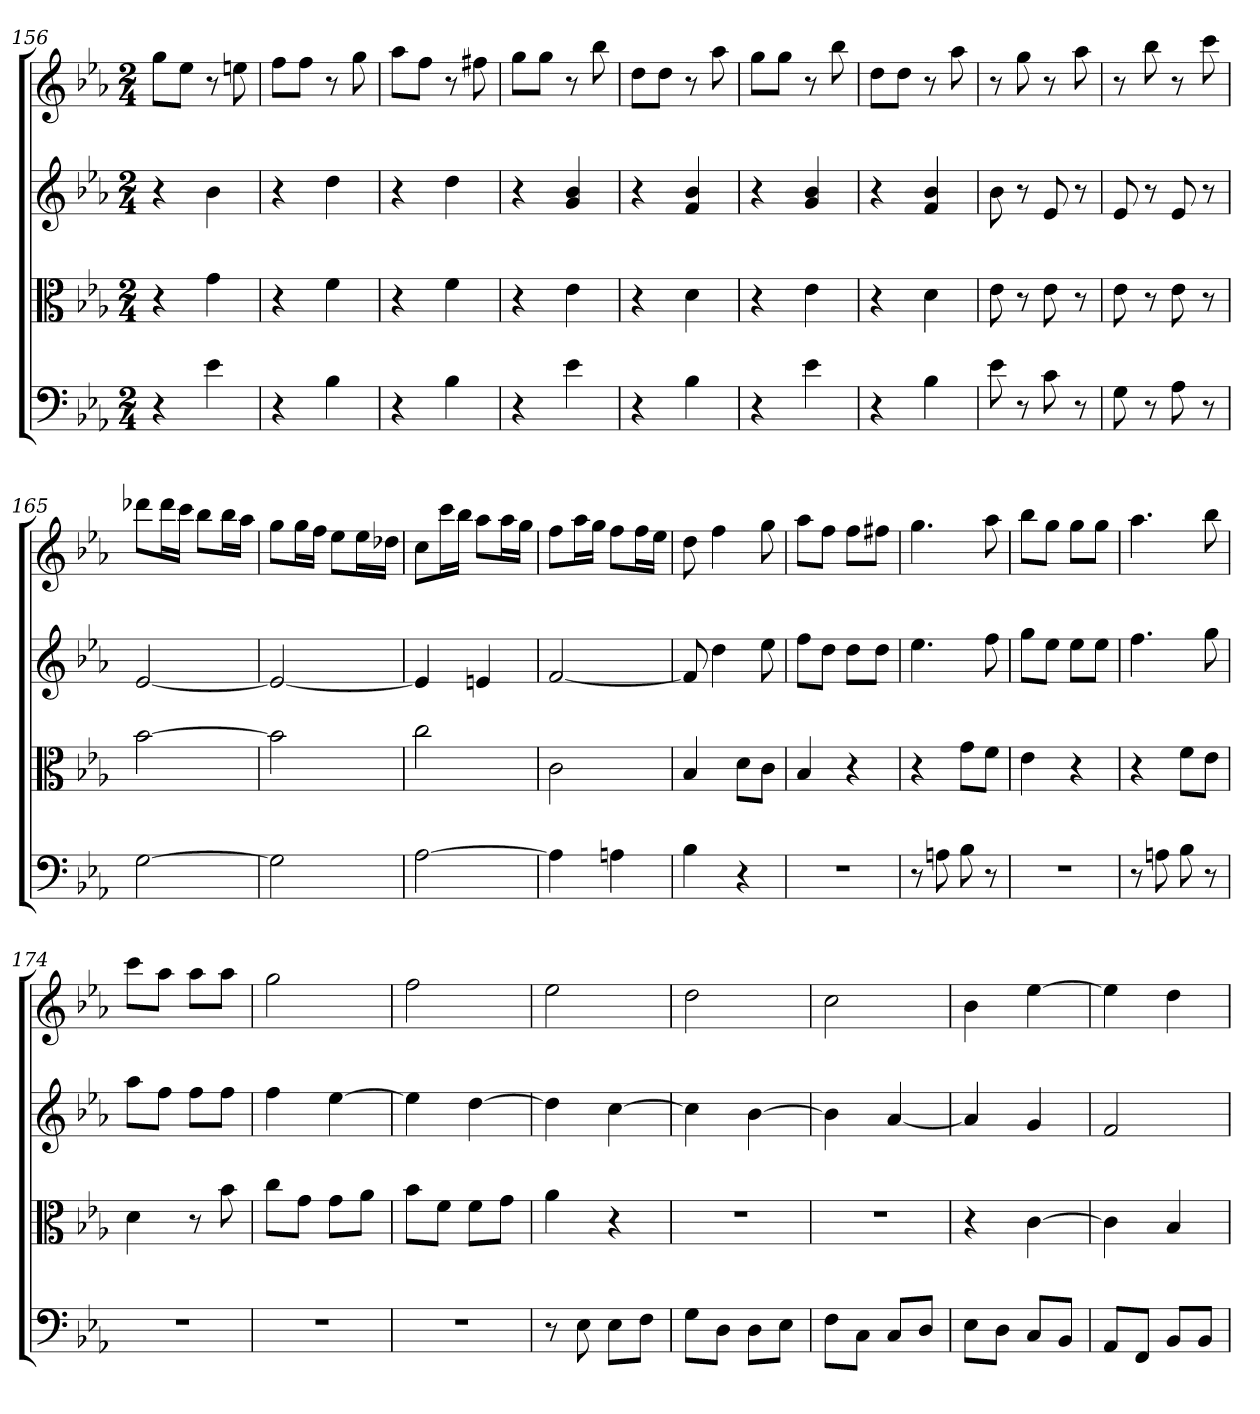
**kern	**kern	**kern	**kern
*part4	*part3	*part2	*part1
*staff4	*staff3	*staff2	*staff1
*clefF4	*clefC3	*	*
*k[b-e-a-]	*k[b-e-a-]	*k[b-e-a-]	*k[b-e-a-]
*E-:	*E-:	*E-:	*E-:
*M2/4	*M2/4	*M2/4	*M2/4
=156	=156	=156	=156
4r	4r	4r	8ggL
.	.	.	8ee-J
4e-	4g	4b-	8r
.	.	.	8een
=157	=157	=157	=157
4r	4r	4r	8ffL
.	.	.	8ffJ
4B-	4f	4dd	8r
.	.	.	8gg
=158	=158	=158	=158
4r	4r	4r	8aa-L
.	.	.	8ffJ
4B-	4f	4dd	8r
.	.	.	8ff#X
=159	=159	=159	=159
4r	4r	4r	8ggL
.	.	.	8ggJ
4e-	4e-	4g 4b-	8r
.	.	.	8bb-
=160	=160	=160	=160
4r	4r	4r	8ddL
.	.	.	8ddJ
4B-	4d	4f 4b-	8r
.	.	.	8aa-
=161	=161	=161	=161
4r	4r	4r	8ggL
.	.	.	8ggJ
4e-	4e-	4g 4b-	8r
.	.	.	8bb-
=162	=162	=162	=162
4r	4r	4r	8ddL
.	.	.	8ddJ
4B-	4d	4f 4b-	8r
.	.	.	8aa-
=163	=163	=163	=163
8e-	8e-	8b-	8r
8r	8r	8r	8gg
8c	8e-	8e-	8r
8r	8r	8r	8aa-
=164	=164	=164	=164
8G	8e-	8e-	8r
8r	8r	8r	8bb-
8A-	8e-	8e-	8r
8r	8r	8r	8ccc
=165	=165	=165	=165
[2G	[2b-	[2e-	8ddd-XL
.	.	.	16ddd-L
.	.	.	16cccJJ
.	.	.	8bb-L
.	.	.	16bb-L
.	.	.	16aa-JJ
=166	=166	=166	=166
2G]	2b-]	2e-_	8ggL
.	.	.	16ggL
.	.	.	16ffJJ
.	.	.	8ee-L
.	.	.	16ee-L
.	.	.	16dd-XJJ
=167	=167	=167	=167
[2A-	2cc	4e-]	8ccL
.	.	.	16cccL
.	.	.	16bb-JJ
.	.	4en	8aa-L
.	.	.	16aa-L
.	.	.	16ggJJ
=168	=168	=168	=168
4A-]	2c	[2f	8ffL
.	.	.	16aa-L
.	.	.	16ggJJ
4An	.	.	8ffL
.	.	.	16ffL
.	.	.	16ee-JJ
=169	=169	=169	=169
4B-	4B-	8f]	8dd
.	.	4dd	4ff
4r	8d\L	.	.
.	8c\J	8ee-	8gg
=170	=170	=170	=170
2r	4B-	8ffL	8aa-L
.	.	8ddJ	8ffJ
.	4r	8ddL	8ffL
.	.	8ddJ	8ff#XJ
=171	=171	=171	=171
8r	4r	4.ee-	4.gg
8An	.	.	.
8B-	8g\L	.	.
8r	8f\J	8ff	8aa-
=172	=172	=172	=172
2r	4e-	8ggL	8bb-L
.	.	8ee-J	8ggJ
.	4r	8ee-L	8ggL
.	.	8ee-J	8ggJ
=173	=173	=173	=173
8r	4r	4.ff	4.aa-
8An	.	.	.
8B-	8f\L	.	.
8r	8e-\J	8gg	8bb-
=174	=174	=174	=174
2r	4d	8aa-L	8cccL
.	.	8ffJ	8aa-J
.	8r	8ffL	8aa-L
.	8b-	8ffJ	8aa-J
=175	=175	=175	=175
2r	8cc\L	4ff	2gg
.	8g\J	.	.
.	8g\L	[4ee-	.
.	8a-\J	.	.
=176	=176	=176	=176
2r	8b-\L	4ee-]	2ff
.	8f\J	.	.
.	8f\L	[4dd	.
.	8g\J	.	.
=177	=177	=177	=177
8r	4a-	4dd]	2ee-
8E-	.	.	.
8E-\L	4r	[4cc	.
8F\J	.	.	.
=178	=178	=178	=178
8G\L	2r	4cc]	2dd
8D\J	.	.	.
8D\L	.	[4b-	.
8E-\J	.	.	.
=179	=179	=179	=179
8F\L	2r	4b-]	2cc
8C\J	.	.	.
8C/L	.	[4a-	.
8D/J	.	.	.
=180	=180	=180	=180
8E-\L	4r	4a-]	4b-
8D\J	.	.	.
8C/L	[4c	4g	[4ee-
8BB-/J	.	.	.
=181	=181	=181	=181
8AA-/L	4c]	2f	4ee-]
8FF/J	.	.	.
8BB-/L	4B-	.	4dd
8BB-/J	.	.	.
=	=	=	=
*-	*-	*-	*-
